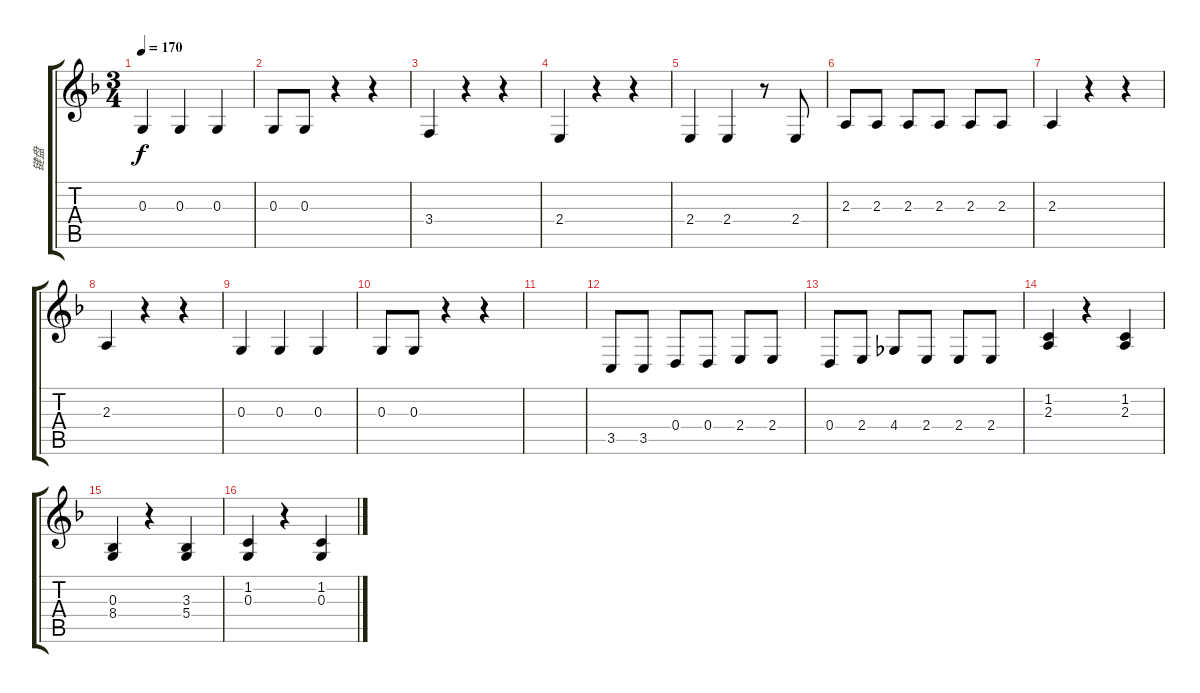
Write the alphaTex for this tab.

\track ("键盘" "键盘") {instrument stringensemble1}
\staff {score tabs}
\tuning (E4 B3 G3 D3 A2 E2) {hide}
\ts (3 4)
\tempo 170
\clef g2
\ks f
0.3.4{dy f} 0.3.4 0.3.4 |
0.3.8 0.3.8 r.4 r.4 |
3.4.4 r.4 r.4 |
2.4.4 r.4 r.4 |
2.4.4 2.4.4 r.8 2.4.8 |
2.3.8 2.3.8 2.3.8 2.3.8 2.3.8 2.3.8 |
2.3.4 r.4 r.4 |
2.3.4 r.4 r.4 |
0.3.4 0.3.4 0.3.4 |
0.3.8 0.3.8 r.4 r.4 |
|
3.5.8 3.5.8 0.4.8 0.4.8 2.4.8 2.4.8 |
0.4.8 2.4.8 4.4.8 2.4.8 2.4.8 2.4.8 |
(1.2 2.3).4 r.4 (1.2 2.3).4 |
(0.3 8.4).4 r.4 (3.3 5.4).4 |
(1.2 0.3).4 r.4 (1.2 0.3).4
